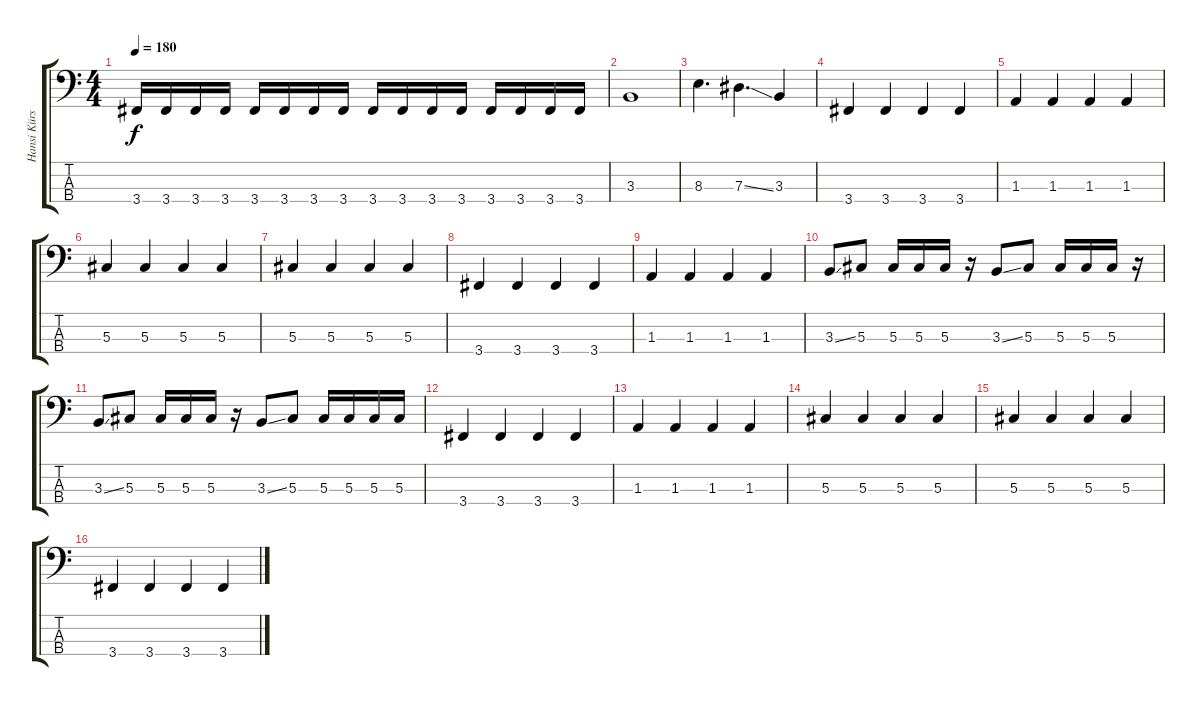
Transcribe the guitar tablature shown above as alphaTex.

\track ("Hansi Kürsch" "Hansi Kürs") {instrument electricbasspick}
\staff {score tabs}
\tuning (Gb2 Db2 Ab1 Eb1) {hide}
\ts (4 4)
\tempo 180
\clef f4
\ks c
3.4.16{dy f} 3.4.16 3.4.16 3.4.16 3.4.16 3.4.16 3.4.16 3.4.16 3.4.16 3.4.16 3.4.16 3.4.16 3.4.16 3.4.16 3.4.16 3.4.16 |
3.3.1 |
8.3.4{d} 7.3{ss}.4{d} 3.3.4 |
3.4.4 3.4.4 3.4.4 3.4.4 |
1.3.4 1.3.4 1.3.4 1.3.4 |
5.3.4 5.3.4 5.3.4 5.3.4 |
5.3.4 5.3.4 5.3.4 5.3.4 |
3.4.4 3.4.4 3.4.4 3.4.4 |
1.3.4 1.3.4 1.3.4 1.3.4 |
3.3{ss}.8 5.3.8 5.3.16 5.3.16 5.3.16 r.16 3.3{ss}.8 5.3.8 5.3.16 5.3.16 5.3.16 r.16 |
3.3{ss}.8 5.3.8 5.3.16 5.3.16 5.3.16 r.16 3.3{ss}.8 5.3.8 5.3.16 5.3.16 5.3.16 5.3.16 |
3.4.4 3.4.4 3.4.4 3.4.4 |
1.3.4 1.3.4 1.3.4 1.3.4 |
5.3.4 5.3.4 5.3.4 5.3.4 |
5.3.4 5.3.4 5.3.4 5.3.4 |
3.4.4 3.4.4 3.4.4 3.4.4
